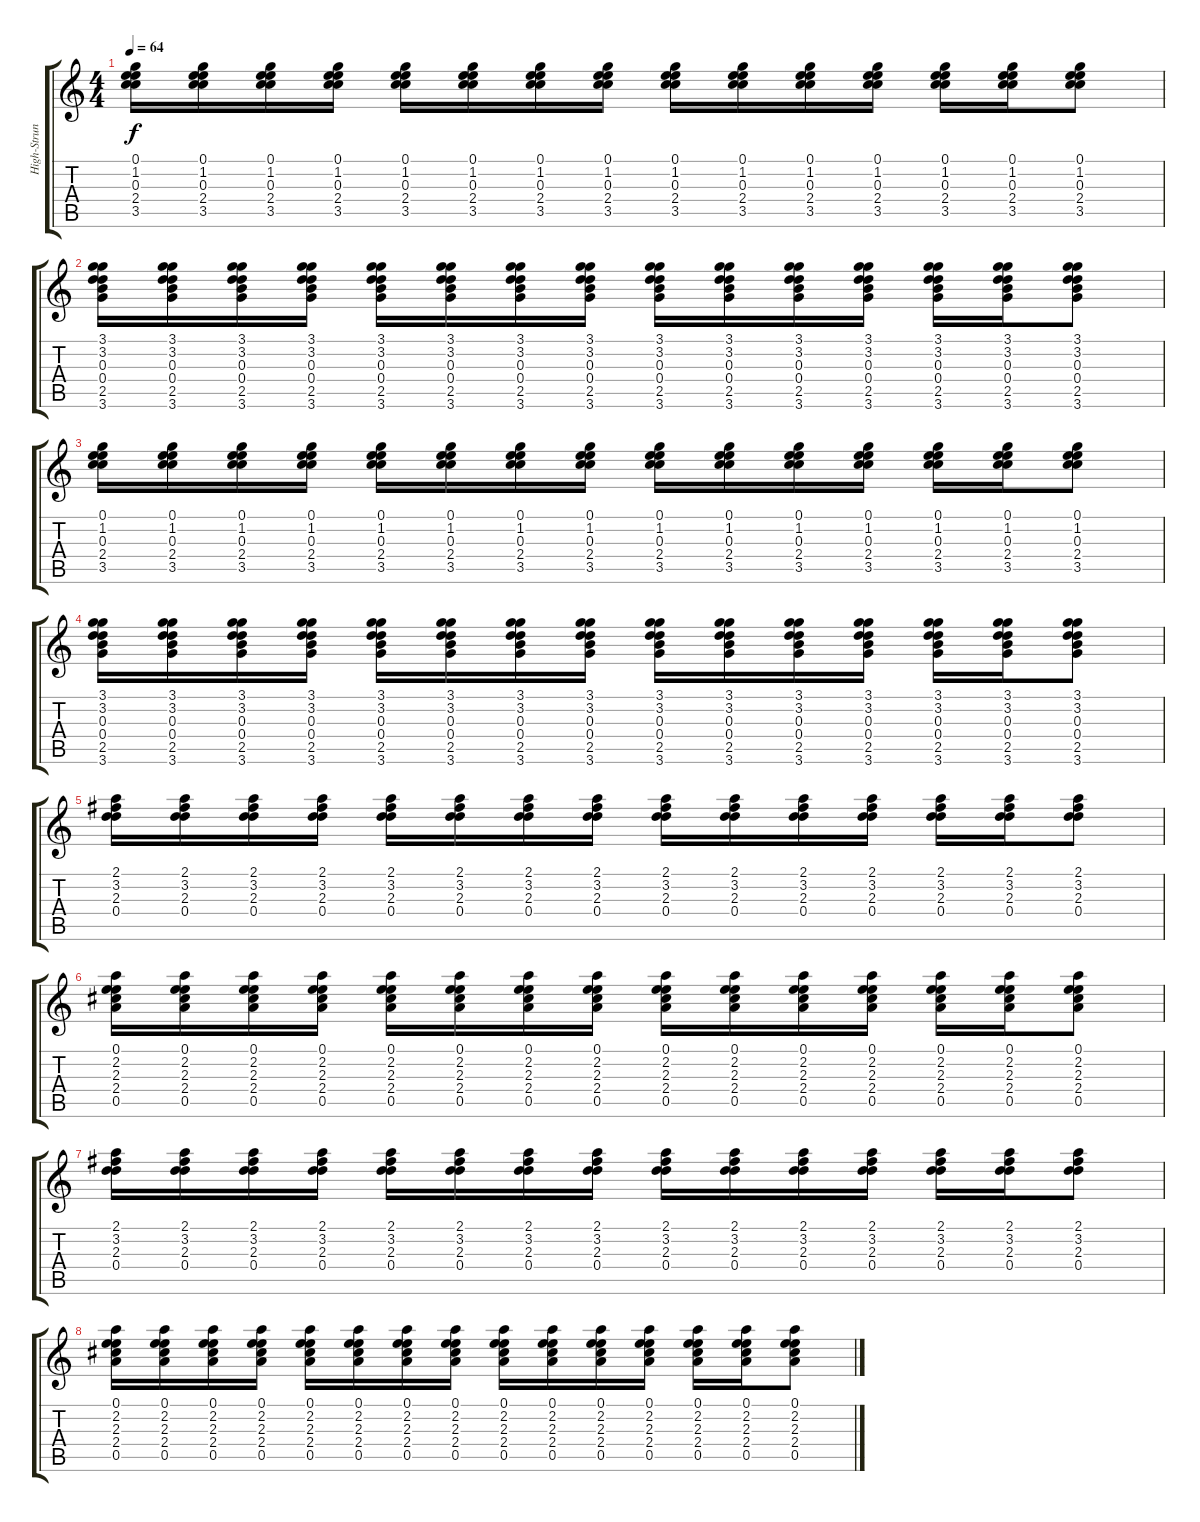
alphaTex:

\track ("High-Strung Acoustic" "High-Strun") {instrument electricguitarjazz}
\staff {score tabs}
\tuning (E4 B3 G4 D4 A3 E3) {hide}
\ts (4 4)
\tempo 64
\clef g2
\ks c
(0.1 1.2 0.3 2.4 3.5).16{dy f} (0.1 1.2 0.3 2.4 3.5).16 (0.1 1.2 0.3 2.4 3.5).16 (0.1 1.2 0.3 2.4 3.5).16 (0.1 1.2 0.3 2.4 3.5).16 (0.1 1.2 0.3 2.4 3.5).16 (0.1 1.2 0.3 2.4 3.5).16 (0.1 1.2 0.3 2.4 3.5).16 (0.1 1.2 0.3 2.4 3.5).16 (0.1 1.2 0.3 2.4 3.5).16 (0.1 1.2 0.3 2.4 3.5).16 (0.1 1.2 0.3 2.4 3.5).16 (0.1 1.2 0.3 2.4 3.5).16 (0.1 1.2 0.3 2.4 3.5).16 (0.1 1.2 0.3 2.4 3.5).8 |
(3.1 3.2 0.3 0.4 2.5 3.6).16 (3.1 3.2 0.3 0.4 2.5 3.6).16 (3.1 3.2 0.3 0.4 2.5 3.6).16 (3.1 3.2 0.3 0.4 2.5 3.6).16 (3.1 3.2 0.3 0.4 2.5 3.6).16 (3.1 3.2 0.3 0.4 2.5 3.6).16 (3.1 3.2 0.3 0.4 2.5 3.6).16 (3.1 3.2 0.3 0.4 2.5 3.6).16 (3.1 3.2 0.3 0.4 2.5 3.6).16 (3.1 3.2 0.3 0.4 2.5 3.6).16 (3.1 3.2 0.3 0.4 2.5 3.6).16 (3.1 3.2 0.3 0.4 2.5 3.6).16 (3.1 3.2 0.3 0.4 2.5 3.6).16 (3.1 3.2 0.3 0.4 2.5 3.6).16 (3.1 3.2 0.3 0.4 2.5 3.6).8 |
(0.1 1.2 0.3 2.4 3.5).16 (0.1 1.2 0.3 2.4 3.5).16 (0.1 1.2 0.3 2.4 3.5).16 (0.1 1.2 0.3 2.4 3.5).16 (0.1 1.2 0.3 2.4 3.5).16 (0.1 1.2 0.3 2.4 3.5).16 (0.1 1.2 0.3 2.4 3.5).16 (0.1 1.2 0.3 2.4 3.5).16 (0.1 1.2 0.3 2.4 3.5).16 (0.1 1.2 0.3 2.4 3.5).16 (0.1 1.2 0.3 2.4 3.5).16 (0.1 1.2 0.3 2.4 3.5).16 (0.1 1.2 0.3 2.4 3.5).16 (0.1 1.2 0.3 2.4 3.5).16 (0.1 1.2 0.3 2.4 3.5).8 |
(3.1 3.2 0.3 0.4 2.5 3.6).16 (3.1 3.2 0.3 0.4 2.5 3.6).16 (3.1 3.2 0.3 0.4 2.5 3.6).16 (3.1 3.2 0.3 0.4 2.5 3.6).16 (3.1 3.2 0.3 0.4 2.5 3.6).16 (3.1 3.2 0.3 0.4 2.5 3.6).16 (3.1 3.2 0.3 0.4 2.5 3.6).16 (3.1 3.2 0.3 0.4 2.5 3.6).16 (3.1 3.2 0.3 0.4 2.5 3.6).16 (3.1 3.2 0.3 0.4 2.5 3.6).16 (3.1 3.2 0.3 0.4 2.5 3.6).16 (3.1 3.2 0.3 0.4 2.5 3.6).16 (3.1 3.2 0.3 0.4 2.5 3.6).16 (3.1 3.2 0.3 0.4 2.5 3.6).16 (3.1 3.2 0.3 0.4 2.5 3.6).8 |
(2.1 3.2 2.3 0.4).16 (2.1 3.2 2.3 0.4).16 (2.1 3.2 2.3 0.4).16 (2.1 3.2 2.3 0.4).16 (2.1 3.2 2.3 0.4).16 (2.1 3.2 2.3 0.4).16 (2.1 3.2 2.3 0.4).16 (2.1 3.2 2.3 0.4).16 (2.1 3.2 2.3 0.4).16 (2.1 3.2 2.3 0.4).16 (2.1 3.2 2.3 0.4).16 (2.1 3.2 2.3 0.4).16 (2.1 3.2 2.3 0.4).16 (2.1 3.2 2.3 0.4).16 (2.1 3.2 2.3 0.4).8 |
(0.1 2.2 2.3 2.4 0.5).16 (0.1 2.2 2.3 2.4 0.5).16 (0.1 2.2 2.3 2.4 0.5).16 (0.1 2.2 2.3 2.4 0.5).16 (0.1 2.2 2.3 2.4 0.5).16 (0.1 2.2 2.3 2.4 0.5).16 (0.1 2.2 2.3 2.4 0.5).16 (0.1 2.2 2.3 2.4 0.5).16 (0.1 2.2 2.3 2.4 0.5).16 (0.1 2.2 2.3 2.4 0.5).16 (0.1 2.2 2.3 2.4 0.5).16 (0.1 2.2 2.3 2.4 0.5).16 (0.1 2.2 2.3 2.4 0.5).16 (0.1 2.2 2.3 2.4 0.5).16 (0.1 2.2 2.3 2.4 0.5).8 |
(2.1 3.2 2.3 0.4).16 (2.1 3.2 2.3 0.4).16 (2.1 3.2 2.3 0.4).16 (2.1 3.2 2.3 0.4).16 (2.1 3.2 2.3 0.4).16 (2.1 3.2 2.3 0.4).16 (2.1 3.2 2.3 0.4).16 (2.1 3.2 2.3 0.4).16 (2.1 3.2 2.3 0.4).16 (2.1 3.2 2.3 0.4).16 (2.1 3.2 2.3 0.4).16 (2.1 3.2 2.3 0.4).16 (2.1 3.2 2.3 0.4).16 (2.1 3.2 2.3 0.4).16 (2.1 3.2 2.3 0.4).8 |
(0.1 2.2 2.3 2.4 0.5).16 (0.1 2.2 2.3 2.4 0.5).16 (0.1 2.2 2.3 2.4 0.5).16 (0.1 2.2 2.3 2.4 0.5).16 (0.1 2.2 2.3 2.4 0.5).16 (0.1 2.2 2.3 2.4 0.5).16 (0.1 2.2 2.3 2.4 0.5).16 (0.1 2.2 2.3 2.4 0.5).16 (0.1 2.2 2.3 2.4 0.5).16 (0.1 2.2 2.3 2.4 0.5).16 (0.1 2.2 2.3 2.4 0.5).16 (0.1 2.2 2.3 2.4 0.5).16 (0.1 2.2 2.3 2.4 0.5).16 (0.1 2.2 2.3 2.4 0.5).16 (0.1 2.2 2.3 2.4 0.5).8
